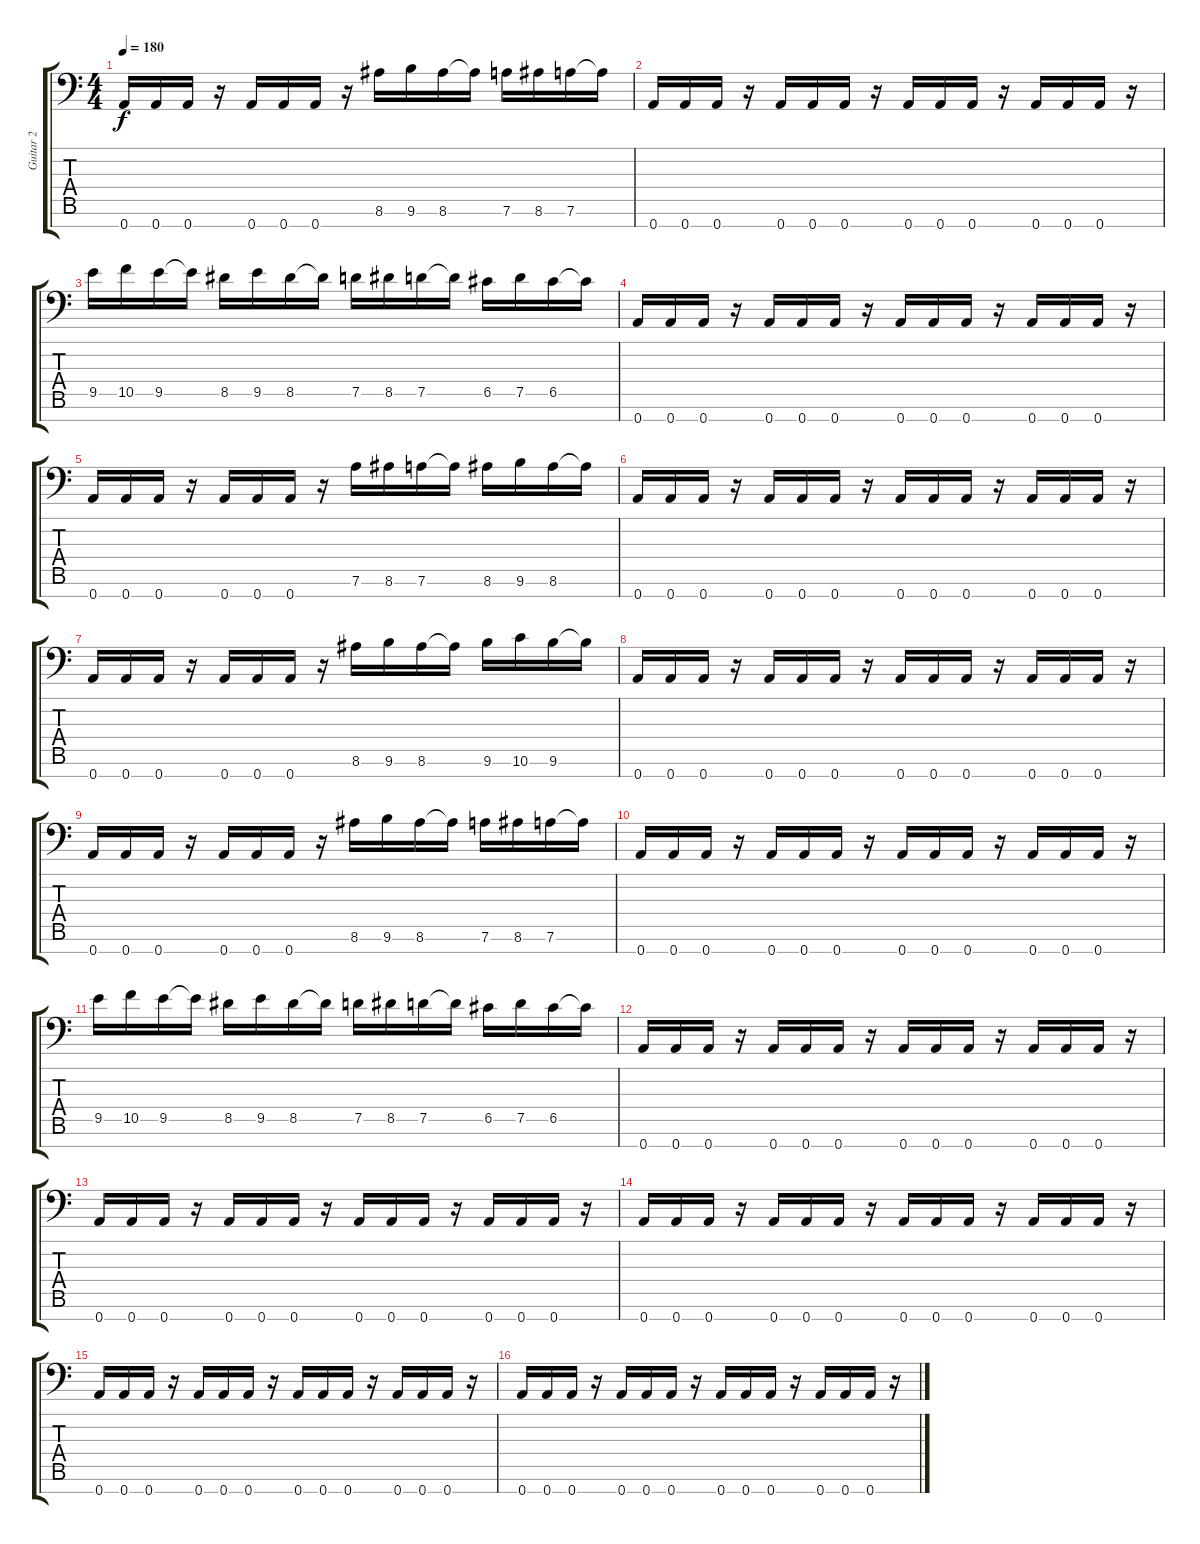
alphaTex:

\track ("Guitar 2" "Guitar 2") {instrument distortionguitar}
\staff {score tabs}
\tuning (D4 A3 F3 C3 G2 D2 A1) {hide}
\ts (4 4)
\tempo 180
\clef f4
\ks c
0.7.16{dy f} 0.7.16 0.7.16 r.16 0.7.16 0.7.16 0.7.16 r.16 8.6.16 9.6.16 8.6.16 8.6{t}.16 7.6.16 8.6.16 7.6.16 7.6{t}.16 |
0.7.16 0.7.16 0.7.16 r.16 0.7.16 0.7.16 0.7.16 r.16 0.7.16 0.7.16 0.7.16 r.16 0.7.16 0.7.16 0.7.16 r.16 |
9.5.16 10.5.16 9.5.16 9.5{t}.16 8.5.16 9.5.16 8.5.16 8.5{t}.16 7.5.16 8.5.16 7.5.16 7.5{t}.16 6.5.16 7.5.16 6.5.16 6.5{t}.16 |
0.7.16 0.7.16 0.7.16 r.16 0.7.16 0.7.16 0.7.16 r.16 0.7.16 0.7.16 0.7.16 r.16 0.7.16 0.7.16 0.7.16 r.16 |
0.7.16 0.7.16 0.7.16 r.16 0.7.16 0.7.16 0.7.16 r.16 7.6.16 8.6.16 7.6.16 7.6{t}.16 8.6.16 9.6.16 8.6.16 8.6{t}.16 |
0.7.16 0.7.16 0.7.16 r.16 0.7.16 0.7.16 0.7.16 r.16 0.7.16 0.7.16 0.7.16 r.16 0.7.16 0.7.16 0.7.16 r.16 |
0.7.16 0.7.16 0.7.16 r.16 0.7.16 0.7.16 0.7.16 r.16 8.6.16 9.6.16 8.6.16 8.6{t}.16 9.6.16 10.6.16 9.6.16 9.6{t}.16 |
0.7.16 0.7.16 0.7.16 r.16 0.7.16 0.7.16 0.7.16 r.16 0.7.16 0.7.16 0.7.16 r.16 0.7.16 0.7.16 0.7.16 r.16 |
0.7.16 0.7.16 0.7.16 r.16 0.7.16 0.7.16 0.7.16 r.16 8.6.16 9.6.16 8.6.16 8.6{t}.16 7.6.16 8.6.16 7.6.16 7.6{t}.16 |
0.7.16 0.7.16 0.7.16 r.16 0.7.16 0.7.16 0.7.16 r.16 0.7.16 0.7.16 0.7.16 r.16 0.7.16 0.7.16 0.7.16 r.16 |
9.5.16 10.5.16 9.5.16 9.5{t}.16 8.5.16 9.5.16 8.5.16 8.5{t}.16 7.5.16 8.5.16 7.5.16 7.5{t}.16 6.5.16 7.5.16 6.5.16 6.5{t}.16 |
0.7.16 0.7.16 0.7.16 r.16 0.7.16 0.7.16 0.7.16 r.16 0.7.16 0.7.16 0.7.16 r.16 0.7.16 0.7.16 0.7.16 r.16 |
0.7.16 0.7.16 0.7.16 r.16 0.7.16 0.7.16 0.7.16 r.16 0.7.16 0.7.16 0.7.16 r.16 0.7.16 0.7.16 0.7.16 r.16 |
0.7.16 0.7.16 0.7.16 r.16 0.7.16 0.7.16 0.7.16 r.16 0.7.16 0.7.16 0.7.16 r.16 0.7.16 0.7.16 0.7.16 r.16 |
0.7.16 0.7.16 0.7.16 r.16 0.7.16 0.7.16 0.7.16 r.16 0.7.16 0.7.16 0.7.16 r.16 0.7.16 0.7.16 0.7.16 r.16 |
0.7.16 0.7.16 0.7.16 r.16 0.7.16 0.7.16 0.7.16 r.16 0.7.16 0.7.16 0.7.16 r.16 0.7.16 0.7.16 0.7.16 r.16
